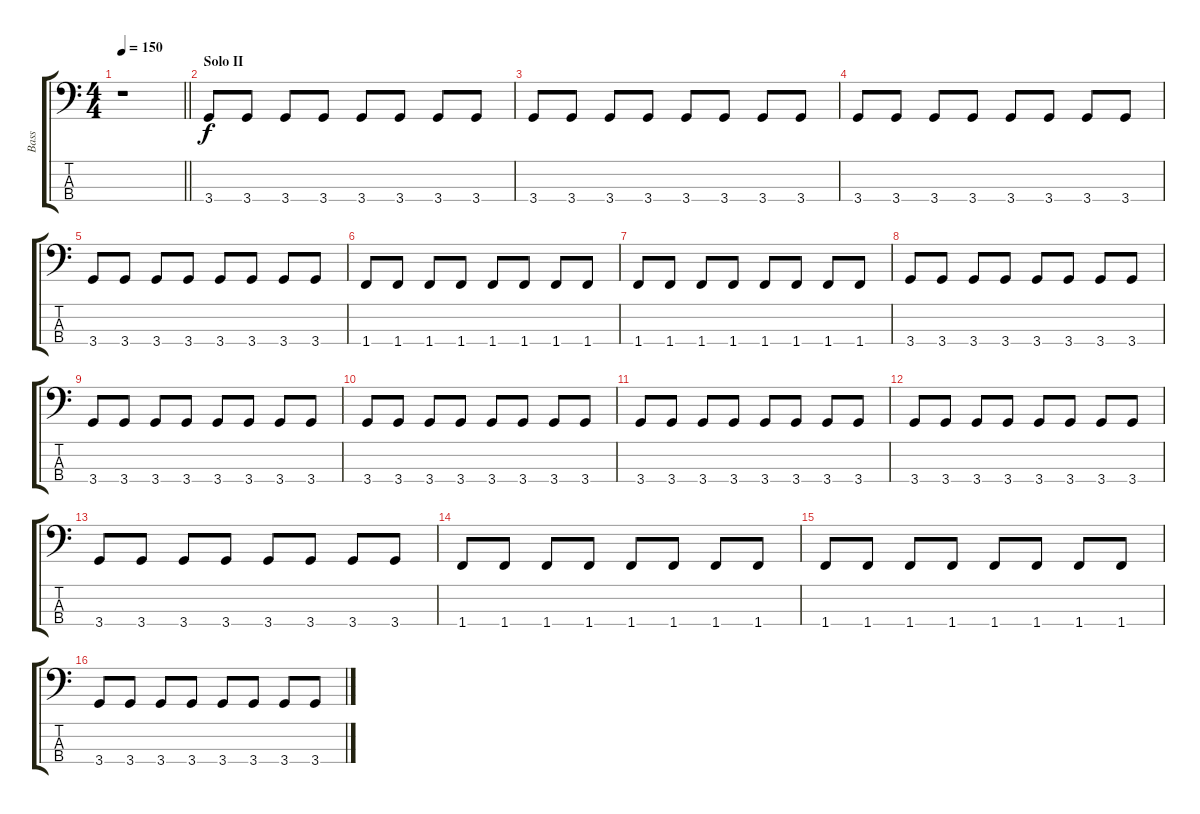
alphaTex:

\track ("Bass" "Bass") {instrument synthbass2}
\staff {score tabs}
\tuning (G2 D2 A1 E1) {hide}
\ts (4 4)
\tempo 150
\clef f4
\barLineRight lightlight
\ks c
r.1{dy f} |
\section ("" "Solo II")
3.4.8 3.4.8 3.4.8 3.4.8 3.4.8 3.4.8 3.4.8 3.4.8 |
3.4.8 3.4.8 3.4.8 3.4.8 3.4.8 3.4.8 3.4.8 3.4.8 |
3.4.8 3.4.8 3.4.8 3.4.8 3.4.8 3.4.8 3.4.8 3.4.8 |
3.4.8 3.4.8 3.4.8 3.4.8 3.4.8 3.4.8 3.4.8 3.4.8 |
1.4.8 1.4.8 1.4.8 1.4.8 1.4.8 1.4.8 1.4.8 1.4.8 |
1.4.8 1.4.8 1.4.8 1.4.8 1.4.8 1.4.8 1.4.8 1.4.8 |
3.4.8 3.4.8 3.4.8 3.4.8 3.4.8 3.4.8 3.4.8 3.4.8 |
3.4.8 3.4.8 3.4.8 3.4.8 3.4.8 3.4.8 3.4.8 3.4.8 |
3.4.8 3.4.8 3.4.8 3.4.8 3.4.8 3.4.8 3.4.8 3.4.8 |
3.4.8 3.4.8 3.4.8 3.4.8 3.4.8 3.4.8 3.4.8 3.4.8 |
3.4.8 3.4.8 3.4.8 3.4.8 3.4.8 3.4.8 3.4.8 3.4.8 |
3.4.8 3.4.8 3.4.8 3.4.8 3.4.8 3.4.8 3.4.8 3.4.8 |
1.4.8 1.4.8 1.4.8 1.4.8 1.4.8 1.4.8 1.4.8 1.4.8 |
1.4.8 1.4.8 1.4.8 1.4.8 1.4.8 1.4.8 1.4.8 1.4.8 |
3.4.8 3.4.8 3.4.8 3.4.8 3.4.8 3.4.8 3.4.8 3.4.8
